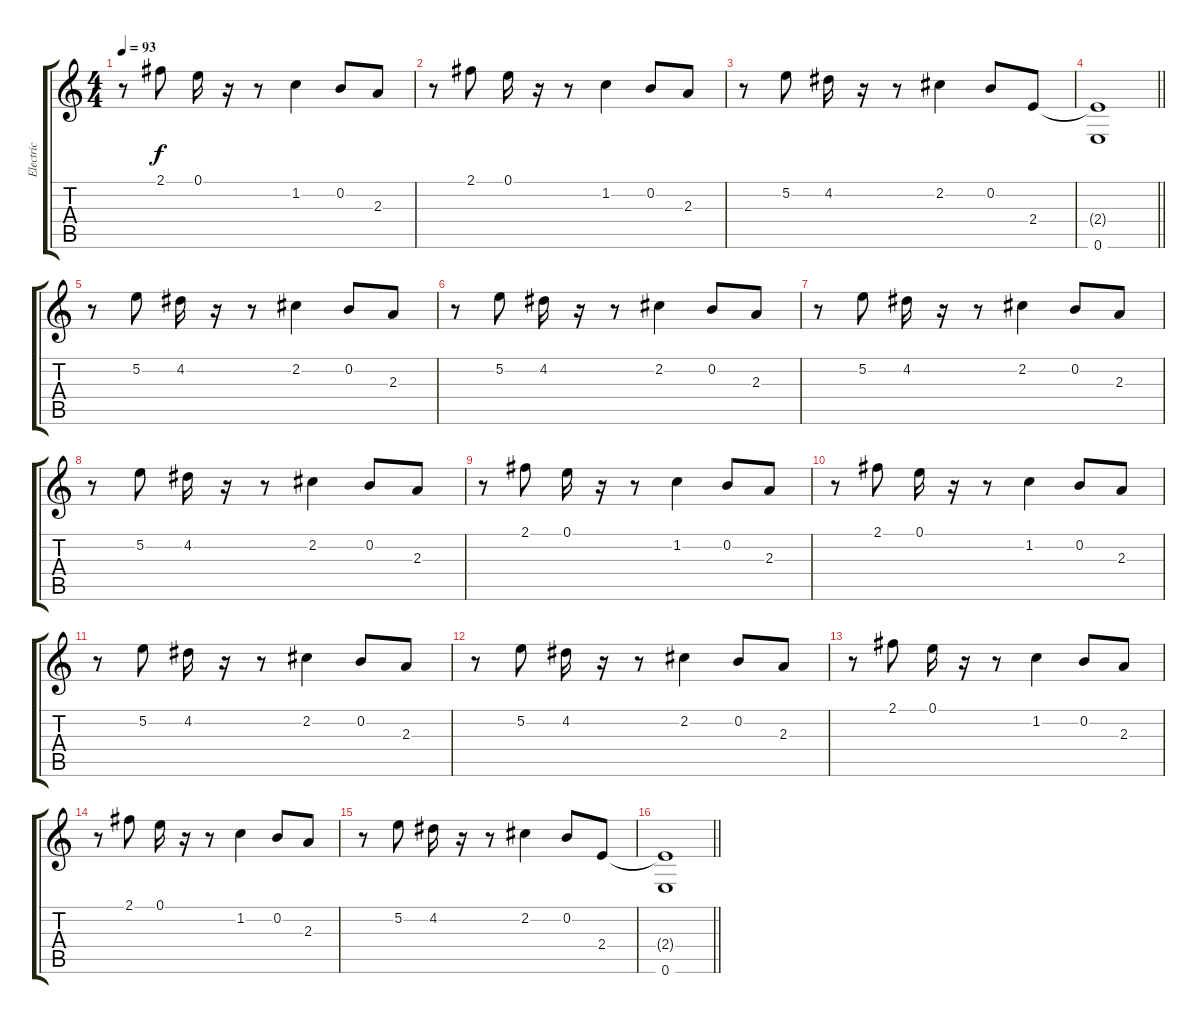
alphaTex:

\track ("Electric" "Electric") {instrument overdrivenguitar}
\staff {score tabs}
\tuning (E4 B3 G3 D3 A2 E2) {hide}
\ts (4 4)
\tempo 93
\clef g2
\ks c
r.8{dy f} 2.1.8 0.1.16 r.16 r.8 1.2.4 0.2.8 2.3.8 |
r.8 2.1.8 0.1.16 r.16 r.8 1.2.4 0.2.8 2.3.8 |
r.8 5.2.8 4.2.16 r.16 r.8 2.2.4 0.2.8 2.4.8 |
\barLineRight lightlight
(2.4{t} 0.6).1 |
r.8 5.2.8 4.2.16 r.16 r.8 2.2.4 0.2.8 2.3.8 |
r.8 5.2.8 4.2.16 r.16 r.8 2.2.4 0.2.8 2.3.8 |
r.8 5.2.8 4.2.16 r.16 r.8 2.2.4 0.2.8 2.3.8 |
r.8 5.2.8 4.2.16 r.16 r.8 2.2.4 0.2.8 2.3.8 |
r.8 2.1.8 0.1.16 r.16 r.8 1.2.4 0.2.8 2.3.8 |
r.8 2.1.8 0.1.16 r.16 r.8 1.2.4 0.2.8 2.3.8 |
r.8 5.2.8 4.2.16 r.16 r.8 2.2.4 0.2.8 2.3.8 |
r.8 5.2.8 4.2.16 r.16 r.8 2.2.4 0.2.8 2.3.8 |
r.8 2.1.8 0.1.16 r.16 r.8 1.2.4 0.2.8 2.3.8 |
r.8 2.1.8 0.1.16 r.16 r.8 1.2.4 0.2.8 2.3.8 |
r.8 5.2.8 4.2.16 r.16 r.8 2.2.4 0.2.8 2.4.8 |
\barLineRight lightlight
(2.4{t} 0.6).1
